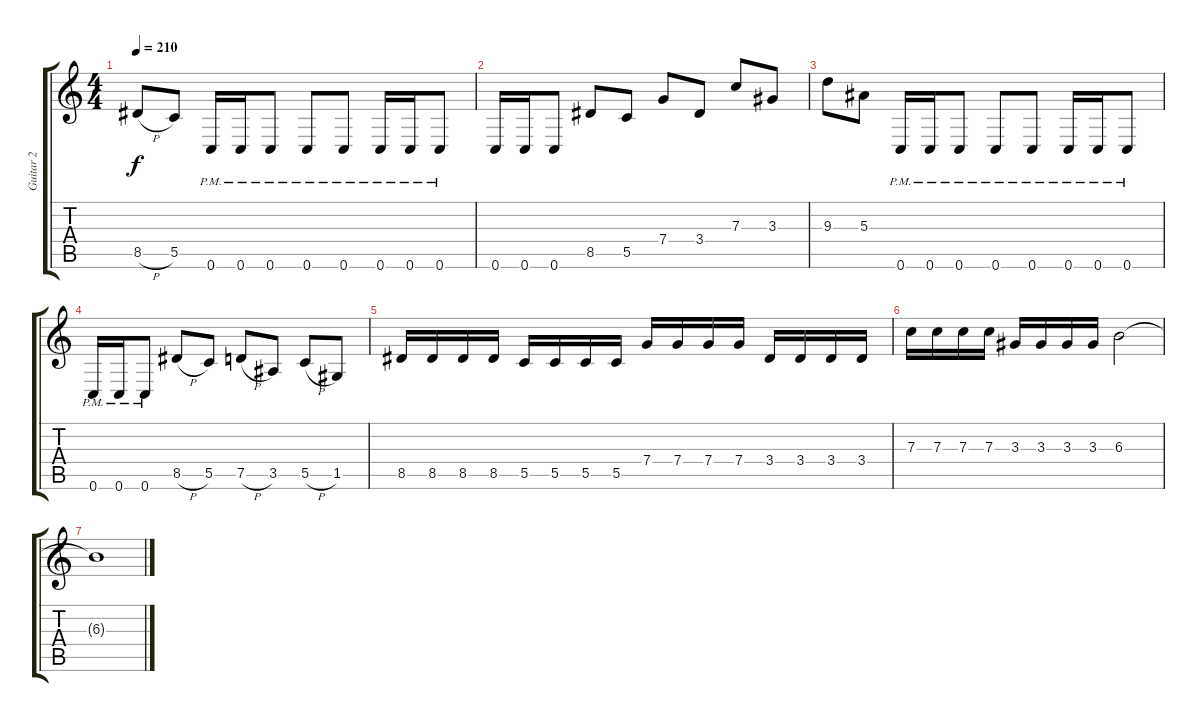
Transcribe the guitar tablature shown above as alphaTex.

\track ("Guitar 2" "Guitar 2") {instrument overdrivenguitar}
\staff {score tabs}
\tuning (D4 A3 F3 C3 G2 C2) {hide}
\ts (4 4)
\tempo 210
\clef g2
\ks c
8.5{h}.8{dy f} 5.5.8 0.6{pm}.16 0.6{pm}.16 0.6{pm}.8 0.6{pm}.8 0.6{pm}.8 0.6{pm}.16 0.6{pm}.16 0.6{pm}.8 |
0.6.16 0.6.16 0.6.8 8.5.8 5.5.8 7.4.8 3.4.8 7.3.8 3.3.8 |
9.3.8 5.3.8 0.6{pm}.16 0.6{pm}.16 0.6{pm}.8 0.6{pm}.8 0.6{pm}.8 0.6{pm}.16 0.6{pm}.16 0.6{pm}.8 |
0.6{pm}.16 0.6{pm}.16 0.6{pm}.8 8.5{h}.8 5.5.8 7.5{h}.8 3.5.8 5.5{h}.8 1.5.8 |
8.5.16 8.5.16 8.5.16 8.5.16 5.5.16 5.5.16 5.5.16 5.5.16 7.4.16 7.4.16 7.4.16 7.4.16 3.4.16 3.4.16 3.4.16 3.4.16 |
7.3.16 7.3.16 7.3.16 7.3.16 3.3.16 3.3.16 3.3.16 3.3.16 6.3.2 |
6.3{t}.1
